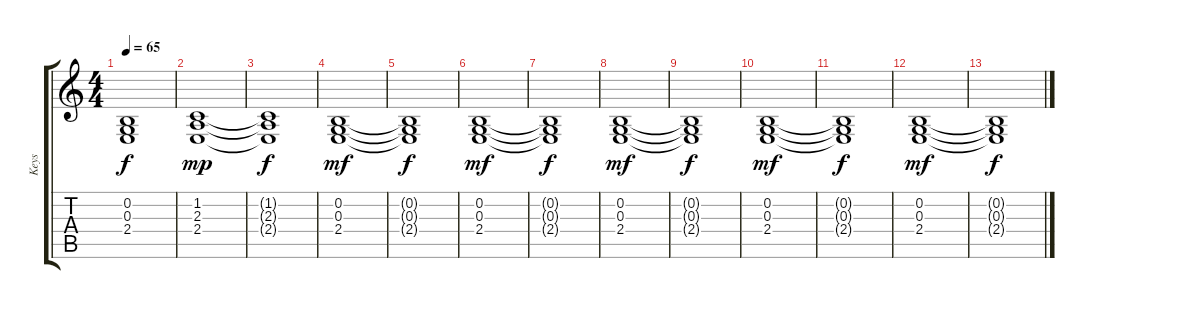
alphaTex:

\track ("Keys" "Keys") {instrument synthstrings1}
\staff {score tabs}
\tuning (E4 B3 G3 D3 A2 E2) {hide}
\ts (4 4)
\tempo 65
\clef g2
\ks c
(0.2{t} 0.3{t} 2.4{t}).1{dy f} |
(1.2 2.3 2.4).1{dy mp} |
(1.2{t} 2.3{t} 2.4{t}).1{dy f} |
(0.2 0.3 2.4).1{dy mf} |
(0.2{t} 0.3{t} 2.4{t}).1{dy f} |
(0.2 0.3 2.4).1{dy mf} |
(0.2{t} 0.3{t} 2.4{t}).1{dy f} |
(0.2 0.3 2.4).1{dy mf} |
(0.2{t} 0.3{t} 2.4{t}).1{dy f} |
(0.2 0.3 2.4).1{dy mf} |
(0.2{t} 0.3{t} 2.4{t}).1{dy f} |
(0.2 0.3 2.4).1{dy mf} |
(0.2{t} 0.3{t} 2.4{t}).1{dy f}
